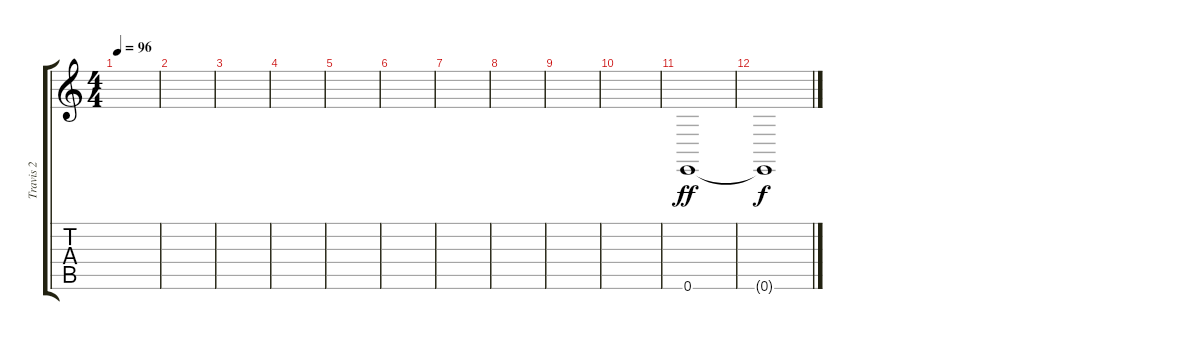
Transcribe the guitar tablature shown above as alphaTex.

\track ("Travis 2" "Travis 2") {instrument acousticgrandpiano}
\staff {score tabs}
\tuning (E4 B3 G3 D3 A2 E2) {hide}
\ts (4 4)
\tempo 96
\clef g2
\ks c
|
|
|
|
|
|
|
|
|
|
0.6.1{dy ff} |
0.6{t}.1{dy f}
